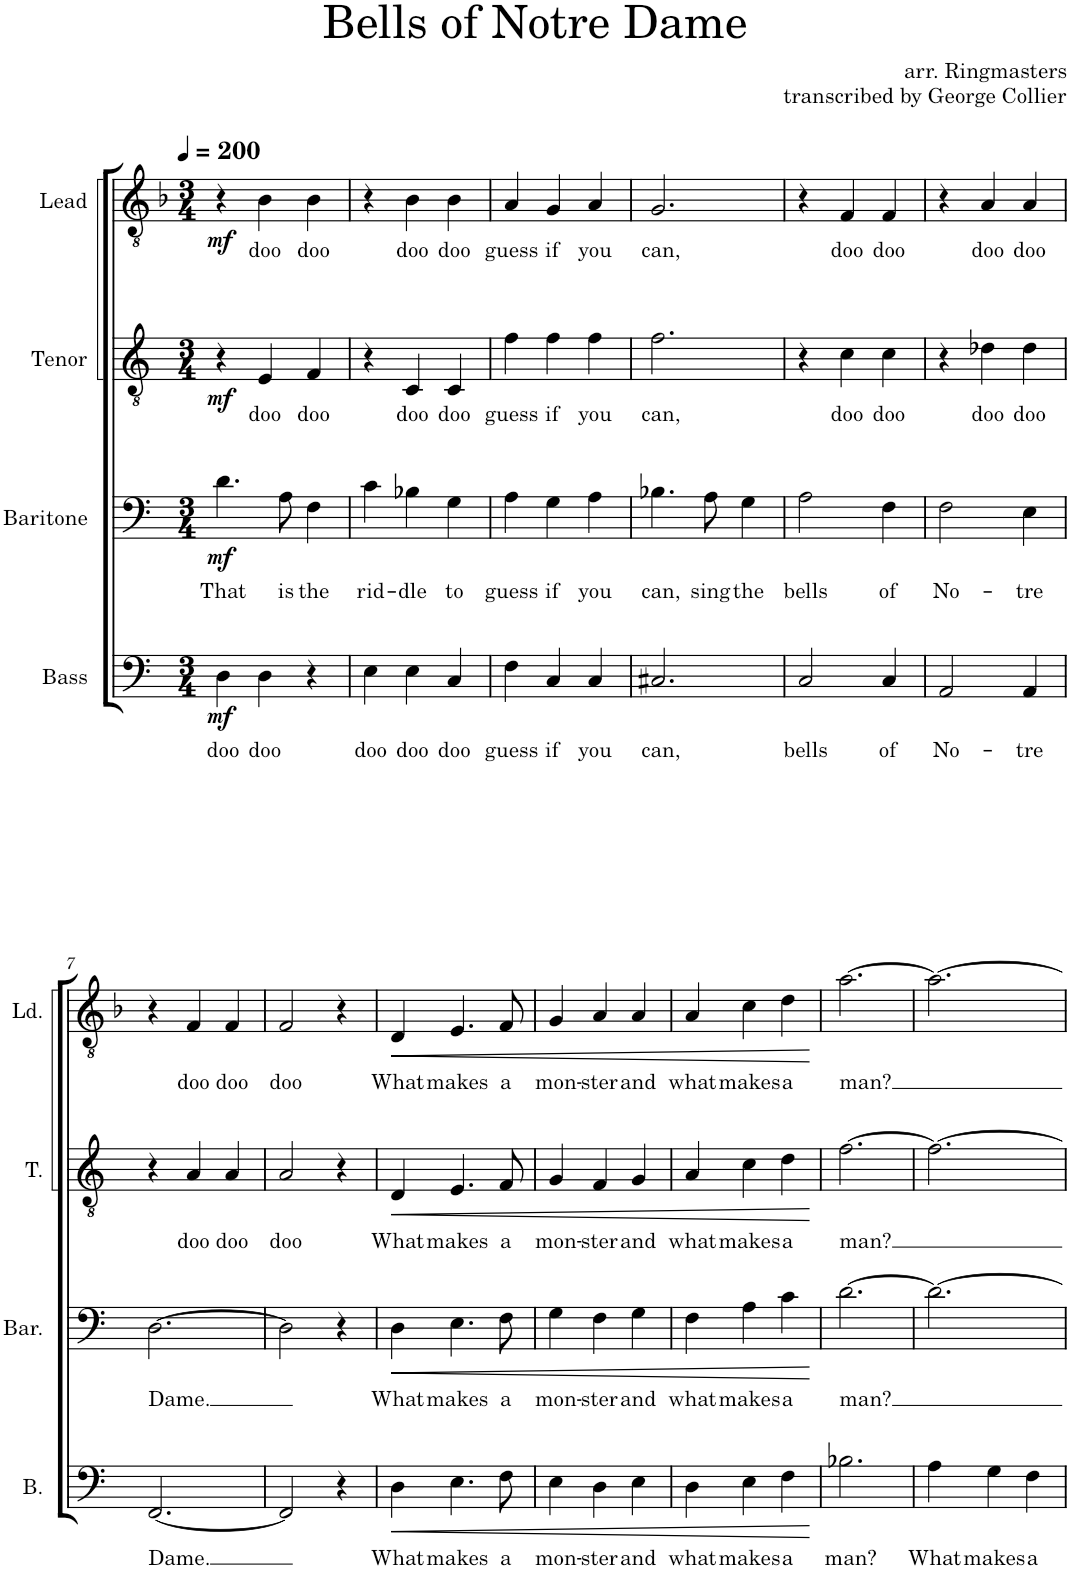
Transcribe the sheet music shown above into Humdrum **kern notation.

**kern	**text	**dynam	**kern	**text	**dynam	**kern	**text	**dynam	**kern	**text	**dynam
*part4	*part4	*part4	*part3	*part3	*part3	*part2	*part2	*part2	*part1	*part1	*part1
*staff4	*staff4	*staff4	*staff3	*staff3	*staff3	*staff2	*staff2	*staff2	*staff1	*staff1	*staff1
*I"Bass	*	*	*I"Baritone	*	*	*I"Tenor	*	*	*I"Lead	*	*
*I'B.	*	*	*I'Bar.	*	*	*I'T.	*	*	*I'Ld.	*	*
*clefF4	*	*	*clefF4	*	*	*clefGv2	*	*	*clefGv2	*	*
*k[]	*	*	*k[]	*	*	*k[]	*	*	*k[b-]	*	*
*M3/4	*	*	*M3/4	*	*	*M3/4	*	*	*M3/4	*	*
*MM200	*	*	*MM200	*	*	*MM200	*	*	*MM200	*	*
=1	=1	=1	=1	=1	=1	=1	=1	=1	=1	=1	=1
!	!LO:LY:b	!LO:DY:b	!	!LO:LY:b	!LO:DY:b	!	!	!LO:DY:b	!	!	!LO:DY:b
4D\	doo	mf	4.d\	That	mf	4r	.	mf	4r	.	mf
!	!LO:LY:b	!	!	!	!	!	!LO:LY:b	!	!	!LO:LY:b	!
4D\	doo	.	.	.	.	4E/	doo	.	4B-\	doo	.
!	!	!	!	!LO:LY:b	!	!	!	!	!	!	!
.	.	.	8A\	is	.	.	.	.	.	.	.
!	!	!	!	!LO:LY:b	!	!	!LO:LY:b	!	!	!LO:LY:b	!
4r	.	.	4F\	the	.	4F/	doo	.	4B-\	doo	.
=2	=2	=2	=2	=2	=2	=2	=2	=2	=2	=2	=2
!	!LO:LY:b	!	!	!LO:LY:b	!	!	!	!	!	!	!
4E\	doo	.	4c\	rid-	.	4r	.	.	4r	.	.
!	!LO:LY:b	!	!	!LO:LY:b	!	!	!LO:LY:b	!	!	!LO:LY:b	!
4E\	doo	.	4B-X\	-dle	.	4C/	doo	.	4B-\	doo	.
!	!LO:LY:b	!	!	!LO:LY:b	!	!	!LO:LY:b	!	!	!LO:LY:b	!
4C/	doo	.	4G\	to	.	4C/	doo	.	4B-\	doo	.
=3	=3	=3	=3	=3	=3	=3	=3	=3	=3	=3	=3
!	!LO:LY:b	!	!	!LO:LY:b	!	!	!LO:LY:b	!	!	!LO:LY:b	!
4F\	guess	.	4A\	guess	.	4f\	guess	.	4A/	guess	.
!	!LO:LY:b	!	!	!LO:LY:b	!	!	!LO:LY:b	!	!	!LO:LY:b	!
4C/	if	.	4G\	if	.	4f\	if	.	4G/	if	.
!	!LO:LY:b	!	!	!LO:LY:b	!	!	!LO:LY:b	!	!	!LO:LY:b	!
4C/	you	.	4A\	you	.	4f\	you	.	4A/	you	.
=4	=4	=4	=4	=4	=4	=4	=4	=4	=4	=4	=4
!	!LO:LY:b	!	!	!LO:LY:b	!	!	!LO:LY:b	!	!	!LO:LY:b	!
2.C#X/	can,	.	4.B-X\	can,	.	2.f\	can,	.	2.G/	can,	.
!	!	!	!	!LO:LY:b	!	!	!	!	!	!	!
.	.	.	8A\	sing	.	.	.	.	.	.	.
!	!	!	!	!LO:LY:b	!	!	!	!	!	!	!
.	.	.	4G\	the	.	.	.	.	.	.	.
=5	=5	=5	=5	=5	=5	=5	=5	=5	=5	=5	=5
!	!LO:LY:b	!	!	!LO:LY:b	!	!	!	!	!	!	!
2C/	bells	.	2A\	bells	.	4r	.	.	4r	.	.
!	!	!	!	!	!	!	!LO:LY:b	!	!	!LO:LY:b	!
.	.	.	.	.	.	4c\	doo	.	4F/	doo	.
!	!LO:LY:b	!	!	!LO:LY:b	!	!	!LO:LY:b	!	!	!LO:LY:b	!
4C/	of	.	4F\	of	.	4c\	doo	.	4F/	doo	.
=6	=6	=6	=6	=6	=6	=6	=6	=6	=6	=6	=6
!	!LO:LY:b	!	!	!LO:LY:b	!	!	!	!	!	!	!
2AA/	No-	.	2F\	No-	.	4r	.	.	4r	.	.
!	!	!	!	!	!	!	!LO:LY:b	!	!	!LO:LY:b	!
.	.	.	.	.	.	4d-X\	doo	.	4A/	doo	.
!	!LO:LY:b	!	!	!LO:LY:b	!	!	!LO:LY:b	!	!	!LO:LY:b	!
4AA/	-tre	.	4E\	-tre	.	4d-\	doo	.	4A/	doo	.
!!LO:LB:g=z
=7	=7	=7	=7	=7	=7	=7	=7	=7	=7	=7	=7
!	!LO:LY:b	!	!	!LO:LY:b	!	!	!	!	!	!	!
[2.FF/	Dame.	.	[2.D\	Dame.	.	4r	.	.	4r	.	.
!	!	!	!	!	!	!	!LO:LY:b	!	!	!LO:LY:b	!
.	.	.	.	.	.	4A/	doo	.	4F/	doo	.
!	!	!	!	!	!	!	!LO:LY:b	!	!	!LO:LY:b	!
.	.	.	.	.	.	4A/	doo	.	4F/	doo	.
=8	=8	=8	=8	=8	=8	=8	=8	=8	=8	=8	=8
!	!	!	!	!	!	!	!LO:LY:b	!	!	!LO:LY:b	!
2FF/]	.	.	2D\]	.	.	2A/	doo	.	2F/	doo	.
4r	.	.	4r	.	.	4r	.	.	4r	.	.
=9	=9	=9	=9	=9	=9	=9	=9	=9	=9	=9	=9
!	!LO:LY:b	!LO:HP:b	!	!LO:LY:b	!LO:HP:b	!	!LO:LY:b	!LO:HP:b	!	!LO:LY:b	!LO:HP:b
4D\	What	<	4D\	What	<	4D/	What	<	4D/	What	<
!	!LO:LY:b	!	!	!LO:LY:b	!	!	!LO:LY:b	!	!	!LO:LY:b	!
4.E\	makes	.	4.E\	makes	.	4.E/	makes	.	4.E/	makes	.
!	!LO:LY:b	!	!	!LO:LY:b	!	!	!LO:LY:b	!	!	!LO:LY:b	!
8F\	a	.	8F\	a	.	8F/	a	.	8F/	a	.
=10	=10	=10	=10	=10	=10	=10	=10	=10	=10	=10	=10
!	!LO:LY:b	!	!	!LO:LY:b	!	!	!LO:LY:b	!	!	!LO:LY:b	!
4E\	mon-	.	4G\	mon-	.	4G/	mon-	.	4G/	mon-	.
!	!LO:LY:b	!	!	!LO:LY:b	!	!	!LO:LY:b	!	!	!LO:LY:b	!
4D\	-ster	.	4F\	-ster	.	4F/	-ster	.	4A/	-ster	.
!	!LO:LY:b	!	!	!LO:LY:b	!	!	!LO:LY:b	!	!	!LO:LY:b	!
4E\	and	.	4G\	and	.	4G/	and	.	4A/	and	.
=11	=11	=11	=11	=11	=11	=11	=11	=11	=11	=11	=11
!	!LO:LY:b	!	!	!LO:LY:b	!	!	!LO:LY:b	!	!	!LO:LY:b	!
4D\	what	.	4F\	what	.	4A/	what	.	4A/	what	.
!	!LO:LY:b	!	!	!LO:LY:b	!	!	!LO:LY:b	!	!	!LO:LY:b	!
4E\	makes	.	4A\	makes	.	4c\	makes	.	4c\	makes	.
!	!LO:LY:b	!	!	!LO:LY:b	!	!	!LO:LY:b	!	!	!LO:LY:b	!
4F\	a	.	4c\	a	.	4d\	a	.	4d\	a	.
.	.	[	.	.	[	.	.	[	.	.	[
=12	=12	=12	=12	=12	=12	=12	=12	=12	=12	=12	=12
!	!LO:LY:b	!	!	!LO:LY:b	!	!	!LO:LY:b	!	!	!LO:LY:b	!
2.B-X\	man?	.	[2.d\	man?	.	[2.f\	man?	.	[2.a\	man?	.
=13	=13	=13	=13	=13	=13	=13	=13	=13	=13	=13	=13
!	!LO:LY:b	!	!	!	!	!	!	!	!	!	!
4A\	What	.	2.d\_	.	.	2.f\_	.	.	2.a\_	.	.
!	!LO:LY:b	!	!	!	!	!	!	!	!	!	!
4G\	makes	.	.	.	.	.	.	.	.	.	.
!	!LO:LY:b	!	!	!	!	!	!	!	!	!	!
4F\	a	.	.	.	.	.	.	.	.	.	.
=	=	=	=	=	=	=	=	=	=	=	=
*-	*-	*-	*-	*-	*-	*-	*-	*-	*-	*-	*-
